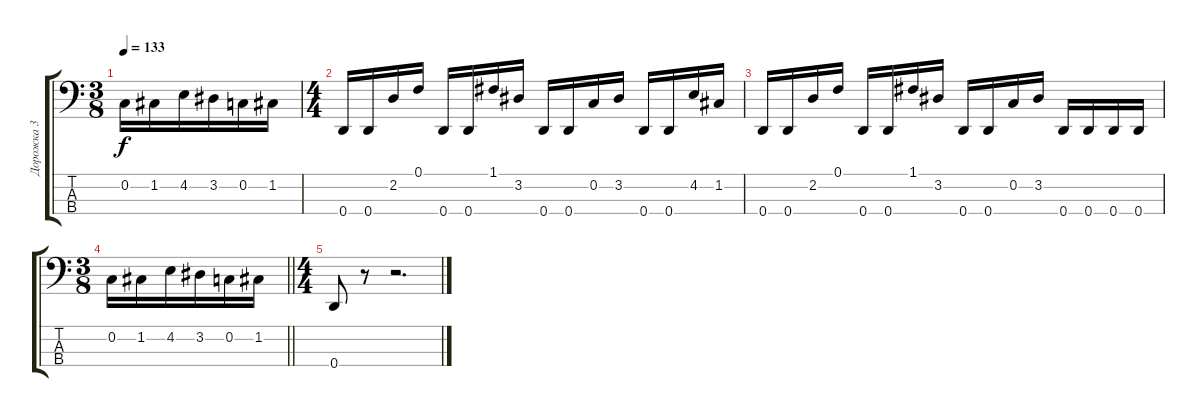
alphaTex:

\track ("Дорожка 3" "Дорожка 3") {instrument slapbass2}
\staff {score tabs}
\tuning (F2 C2 G1 D1) {hide}
\ts (3 8)
\tempo 133
\clef f4
\ks c
0.2.16{dy f} 1.2.16 4.2.16 3.2.16 0.2.16 1.2.16 |
\ts (4 4)
0.4.16 0.4.16 2.2.16 0.1.16 0.4.16 0.4.16 1.1.16 3.2.16 0.4.16 0.4.16 0.2.16 3.2.16 0.4.16 0.4.16 4.2.16 1.2.16 |
0.4.16 0.4.16 2.2.16 0.1.16 0.4.16 0.4.16 1.1.16 3.2.16 0.4.16 0.4.16 0.2.16 3.2.16 0.4.16 0.4.16 0.4.16 0.4.16 |
\ts (3 8)
\barLineRight lightlight
0.2.16 1.2.16 4.2.16 3.2.16 0.2.16 1.2.16 |
\ts (4 4)
0.4.8 r.8 r.2{d}
